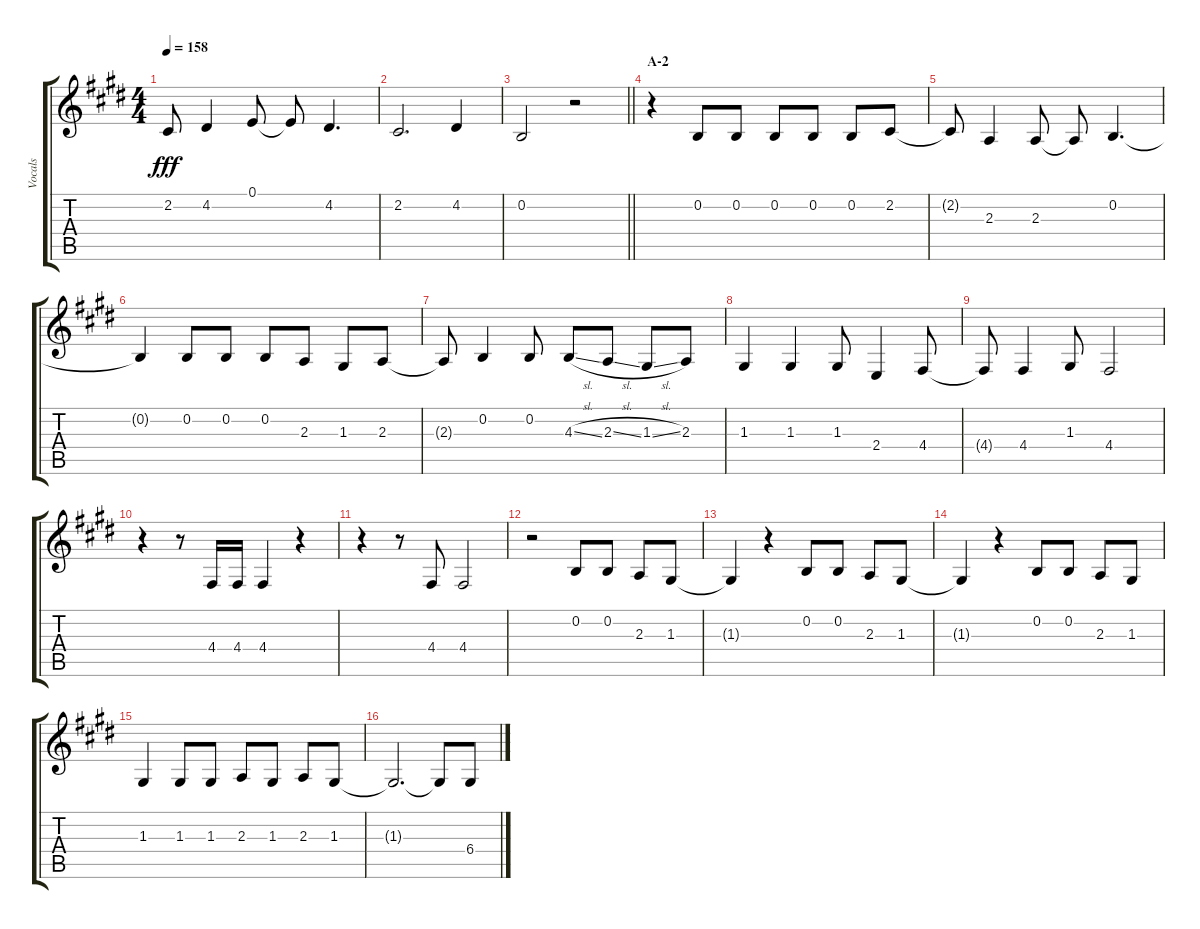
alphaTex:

\track ("Vocals" "Vocals") {instrument voiceoohs}
\staff {score tabs}
\tuning (E4 B3 G3 D3 A2 E2) {hide}
\ts (4 4)
\tempo 158
\clef g2
\ks e
2.2.8{dy fff} 4.2.4 0.1.8 0.1{t}.8 4.2.4{d} |
2.2.2{d} 4.2.4 |
\barLineRight lightlight
0.2.2 r.2 |
\section ("" "A-2")
r.4 0.2.8 0.2.8 0.2.8 0.2.8 0.2.8 2.2.8 |
2.2{t}.8 2.3.4 2.3.8 2.3{t}.8 0.2.4{d} |
0.2{t}.4 0.2.8 0.2.8 0.2.8 2.3.8 1.3.8 2.3.8 |
2.3{t}.8 0.2.4 0.2.8 4.3{sl}.8 2.3{sl}.8 1.3{sl}.8 2.3.8 |
1.3.4 1.3.4 1.3.8 2.4.4 4.4.8 |
4.4{t}.8 4.4.4 1.3.8 4.4.2 |
r.4 r.8 4.4.16 4.4.16 4.4.4 r.4 |
r.4 r.8 4.4.8 4.4.2 |
r.2 0.2.8 0.2.8 2.3.8 1.3.8 |
1.3{t}.4 r.4 0.2.8 0.2.8 2.3.8 1.3.8 |
1.3{t}.4 r.4 0.2.8 0.2.8 2.3.8 1.3.8 |
1.3.4 1.3.8 1.3.8 2.3.8 1.3.8 2.3.8 1.3.8 |
1.3{t}.2{d} 1.3{t}.8 6.4.8
